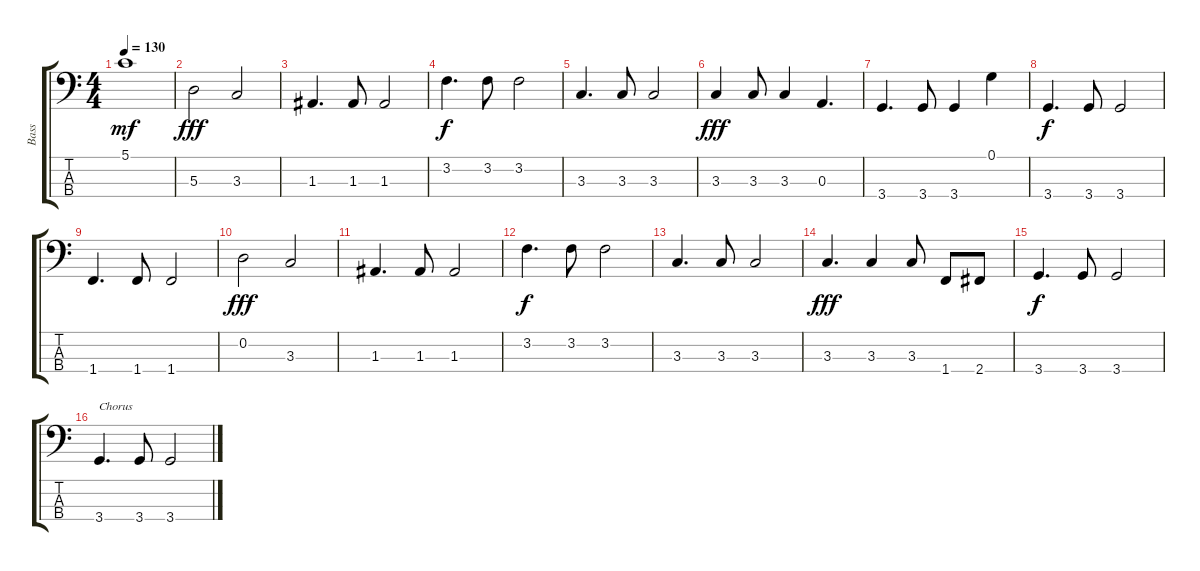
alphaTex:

\track ("Bass" "Bass") {instrument electricbassfinger}
\staff {score tabs}
\tuning (G2 D2 A1 E1) {hide}
\ts (4 4)
\tempo 130
\clef f4
\ks c
5.1.1{dy mf} |
5.3.2{dy fff} 3.3.2 |
1.3.4{d} 1.3.8 1.3.2 |
3.2.4{d dy f} 3.2.8 3.2.2 |
3.3.4{d} 3.3.8 3.3.2 |
3.3.4{dy fff} 3.3.8 3.3.4 0.3.4{d} |
3.4.4{d} 3.4.8 3.4.4 0.1.4 |
3.4.4{d dy f} 3.4.8 3.4.2 |
1.4.4{d} 1.4.8 1.4.2 |
0.2.2{dy fff} 3.3.2 |
1.3.4{d} 1.3.8 1.3.2 |
3.2.4{d dy f} 3.2.8 3.2.2 |
3.3.4{d} 3.3.8 3.3.2 |
3.3.4{d dy fff} 3.3.4 3.3.8 1.4.8 2.4.8 |
3.4.4{d dy f} 3.4.8 3.4.2 |
3.4.4{d txt "Chorus"} 3.4.8 3.4.2
